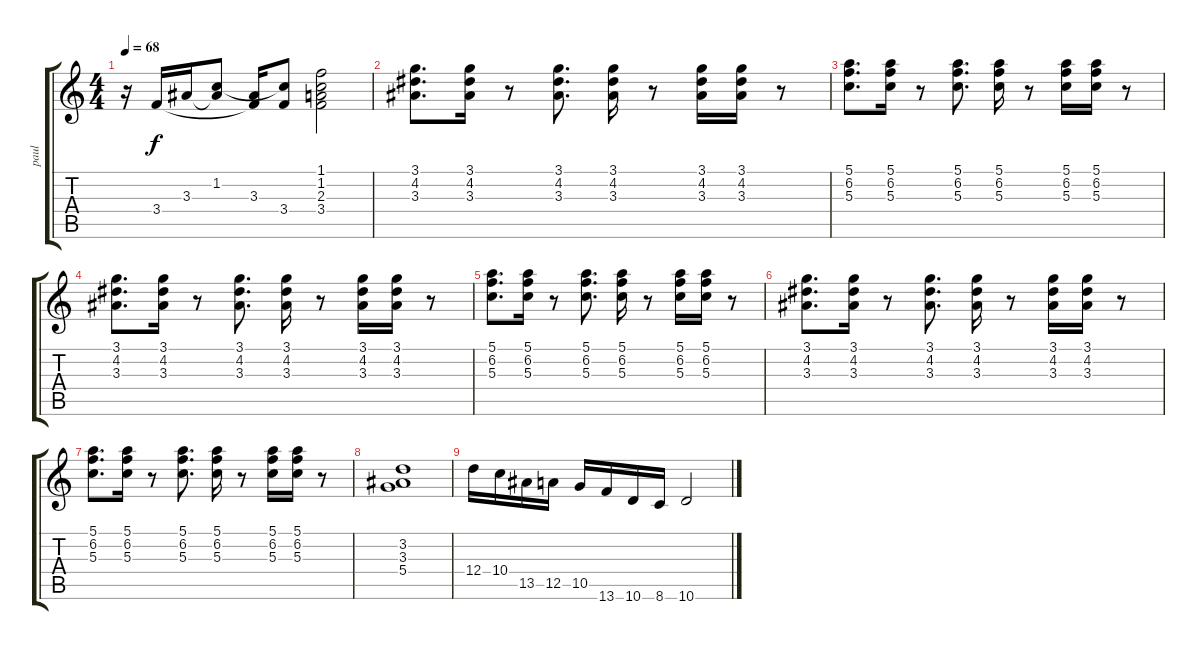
\track ("paul" "paul") {instrument overdrivenguitar}
\staff {score tabs}
\tuning (E4 B3 G3 D3 A2 E2) {hide}
\ts (4 4)
\tempo 68
\clef g2
\ks c
r.16{dy f} 3.4.16 3.3.16 (1.2 3.3{t}).8 (3.3 3.4{t}).16 (1.2{t} 3.4).8 (1.1 1.2 2.3 3.4).2 |
(3.1 4.2 3.3).8{d} (3.1 4.2 3.3).16 r.8 (3.1 4.2 3.3).8{d} (3.1 4.2 3.3).16 r.8 (3.1 4.2 3.3).16 (3.1 4.2 3.3).16 r.8 |
(5.1 6.2 5.3).8{d} (5.1 6.2 5.3).16 r.8 (5.1 6.2 5.3).8{d} (5.1 6.2 5.3).16 r.8 (5.1 6.2 5.3).16 (5.1 6.2 5.3).16 r.8 |
(3.1 4.2 3.3).8{d} (3.1 4.2 3.3).16 r.8 (3.1 4.2 3.3).8{d} (3.1 4.2 3.3).16 r.8 (3.1 4.2 3.3).16 (3.1 4.2 3.3).16 r.8 |
(5.1 6.2 5.3).8{d} (5.1 6.2 5.3).16 r.8 (5.1 6.2 5.3).8{d} (5.1 6.2 5.3).16 r.8 (5.1 6.2 5.3).16 (5.1 6.2 5.3).16 r.8 |
(3.1 4.2 3.3).8{d} (3.1 4.2 3.3).16 r.8 (3.1 4.2 3.3).8{d} (3.1 4.2 3.3).16 r.8 (3.1 4.2 3.3).16 (3.1 4.2 3.3).16 r.8 |
(5.1 6.2 5.3).8{d} (5.1 6.2 5.3).16 r.8 (5.1 6.2 5.3).8{d} (5.1 6.2 5.3).16 r.8 (5.1 6.2 5.3).16 (5.1 6.2 5.3).16 r.8 |
(3.2 3.3 5.4).1 |
12.4.16 10.4.16 13.5.16 12.5.16 10.5.16 13.6.16 10.6.16 8.6.16 10.6.2
